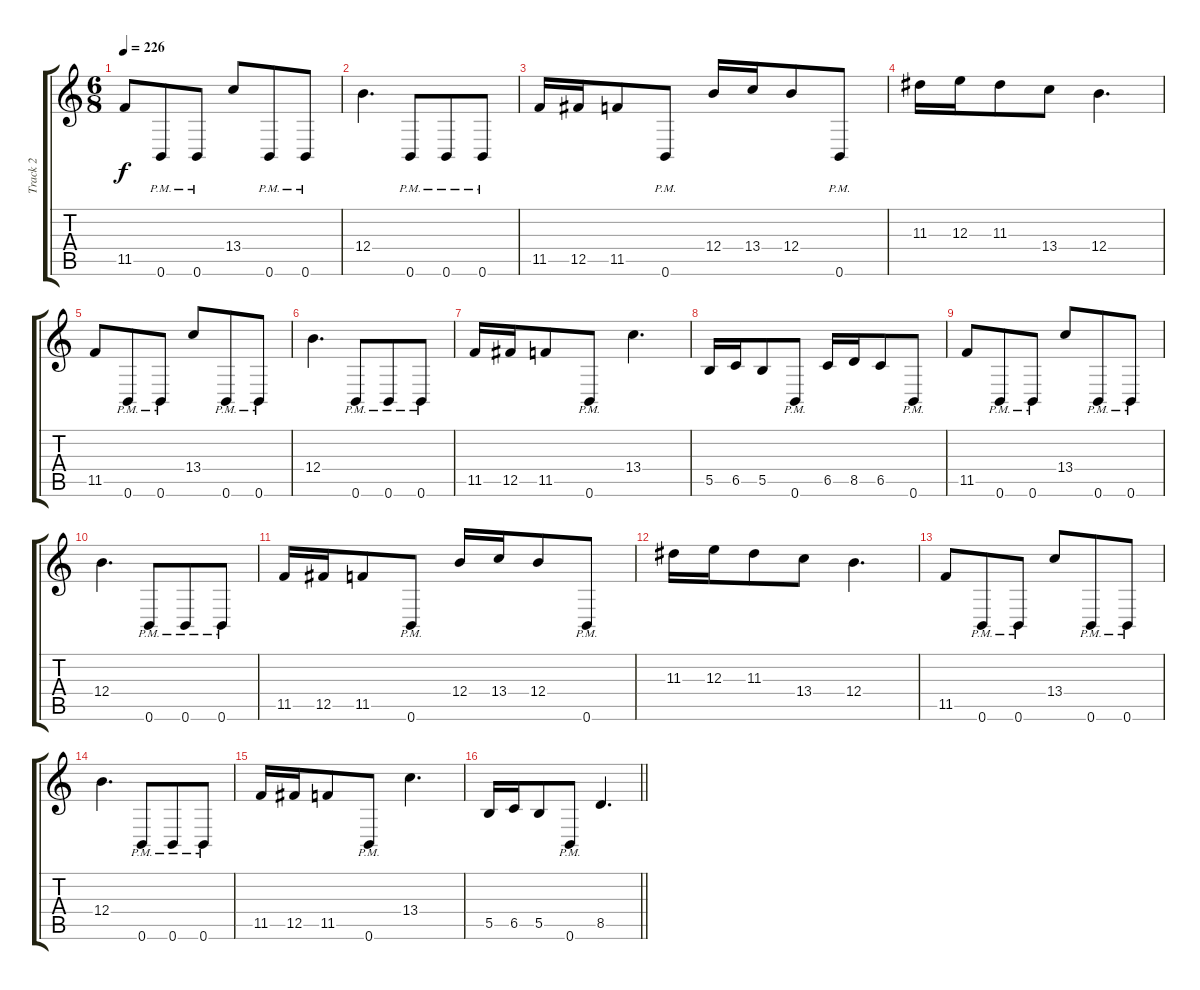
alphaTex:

\track ("Track 2" "Track 2") {instrument distortionguitar}
\staff {score tabs}
\tuning (Db4 Ab3 E3 B2 Gb2 B1) {hide}
\ts (6 8)
\tempo 226
\clef g2
\ks c
11.5.8{dy f} 0.6{pm}.8 0.6{pm}.8 13.4.8 0.6{pm}.8 0.6{pm}.8 |
12.4.4{d} 0.6{pm}.8 0.6{pm}.8 0.6{pm}.8 |
11.5.16 12.5.16 11.5.8 0.6{pm}.8 12.4.16 13.4.16 12.4.8 0.6{pm}.8 |
11.3.16 12.3.16 11.3.8 13.4.8 12.4.4{d} |
11.5.8 0.6{pm}.8 0.6{pm}.8 13.4.8 0.6{pm}.8 0.6{pm}.8 |
12.4.4{d} 0.6{pm}.8 0.6{pm}.8 0.6{pm}.8 |
11.5.16 12.5.16 11.5.8 0.6{pm}.8 13.4.4{d} |
5.5.16 6.5.16 5.5.8 0.6{pm}.8 6.5.16 8.5.16 6.5.8 0.6{pm}.8 |
11.5.8 0.6{pm}.8 0.6{pm}.8 13.4.8 0.6{pm}.8 0.6{pm}.8 |
12.4.4{d} 0.6{pm}.8 0.6{pm}.8 0.6{pm}.8 |
11.5.16 12.5.16 11.5.8 0.6{pm}.8 12.4.16 13.4.16 12.4.8 0.6{pm}.8 |
11.3.16 12.3.16 11.3.8 13.4.8 12.4.4{d} |
11.5.8 0.6{pm}.8 0.6{pm}.8 13.4.8 0.6{pm}.8 0.6{pm}.8 |
12.4.4{d} 0.6{pm}.8 0.6{pm}.8 0.6{pm}.8 |
11.5.16 12.5.16 11.5.8 0.6{pm}.8 13.4.4{d} |
\barLineRight lightlight
5.5.16 6.5.16 5.5.8 0.6{pm}.8 8.5.4{d}
